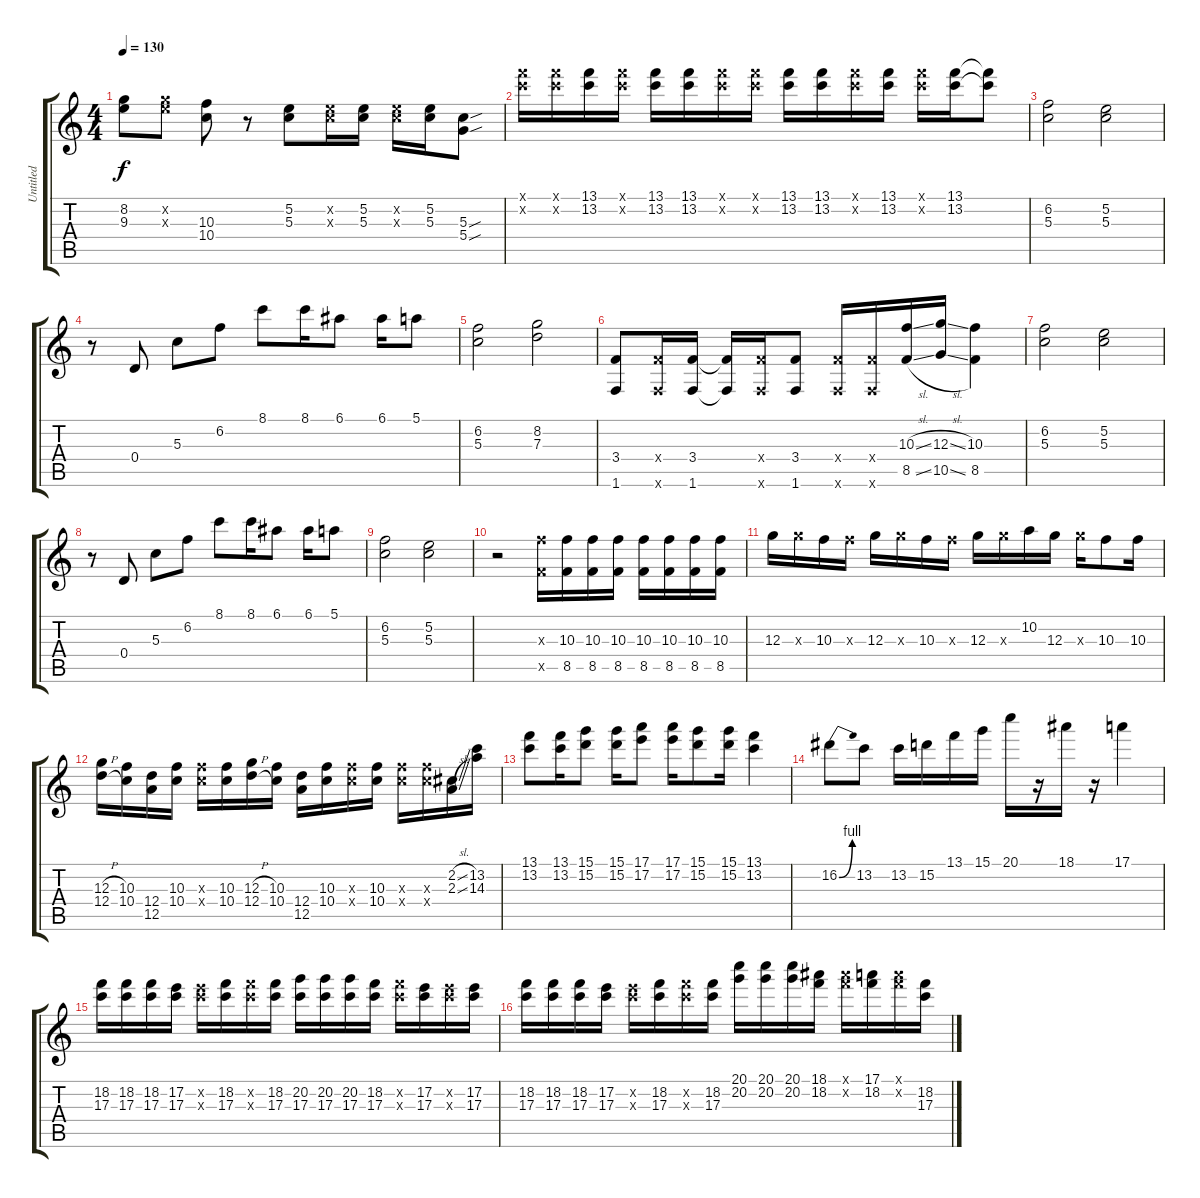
\track ("Untitled" "Untitled") {instrument acousticguitarnylon}
\staff {score tabs}
\tuning (E4 B3 G3 D3 A2 E2) {hide}
\ts (4 4)
\tempo 130
\clef g2
\ks c
(8.2 9.3).8{dy f} (8.2{x} 9.3{x}).8 (10.3 10.4).8 r.8 (5.2 5.3).8 (5.2{x} 5.3{x}).16 (5.2 5.3).16 (5.2{x} 5.3{x}).16 (5.2 5.3).16 (5.3{sou} 5.4{sou}).8 |
(13.1{x} 13.2{x}).16 (13.1{x} 13.2{x}).16 (13.1 13.2).16 (13.1{x} 13.2{x}).16 (13.1 13.2).16 (13.1 13.2).16 (13.1{x} 13.2{x}).16 (13.1{x} 13.2{x}).16 (13.1 13.2).16 (13.1 13.2).16 (13.1{x} 13.2{x}).16 (13.1 13.2).16 (13.1{x} 13.2{x}).16 (13.1 13.2).16 (13.1{t} 13.2{t}).8 |
(6.2 5.3).2 (5.2 5.3).2 |
r.8 0.4.8 5.3.8 6.2.8 8.1.8 8.1.16 6.1.8 6.1.16 5.1.8 |
(6.2 5.3).2 (8.2 7.3).2 |
(3.4 1.6).8 (3.4{x} 1.6{x}).16 (3.4 1.6).16 (3.4{t} 1.6{t}).16 (3.4{x} 1.6{x}).16 (3.4 1.6).8 (3.4{x} 1.6{x}).16 (3.4{x} 1.6{x}).16 (10.3{sl} 8.5{sl}).16 (12.3{sl} 10.5{sl}).16 (10.3 8.5).4 |
(6.2 5.3).2 (5.2 5.3).2 |
r.8 0.4.8 5.3.8 6.2.8 8.1.8 8.1.16 6.1.8 6.1.16 5.1.8 |
(6.2 5.3).2 (5.2 5.3).2 |
r.2 (10.3{x} 8.5{x}).16 (10.3 8.5).16 (10.3 8.5).16 (10.3 8.5).16 (10.3 8.5).16 (10.3 8.5).16 (10.3 8.5).16 (10.3 8.5).16 |
12.3.16 12.3{x}.16 10.3.16 10.3{x}.16 12.3.16 12.3{x}.16 10.3.16 10.3{x}.16 12.3.16 12.3{x}.16 10.2.16 12.3.16 12.3{x}.16 10.3.8 10.3.16 |
(12.3{h} 12.4{h}).16 (10.3 10.4).16 (12.4 12.5).16 (10.3 10.4).16 (10.3{x} 10.4{x}).16 (10.3 10.4).16 (12.3{h} 12.4{h}).16 (10.3 10.4).16 (12.4 12.5).16 (10.3 10.4).16 (10.3{x} 10.4{x}).16 (10.3 10.4).16 (10.3{x} 10.4{x}).16 (10.3{x} 10.4{x}).16 (2.2{sl} 2.3{sl}).16 (13.2 14.3).16 |
(13.1 13.2).8 (13.1 13.2).16 (15.1 15.2).8 (15.1 15.2).16 (17.1 17.2).8 (17.1 17.2).16 (15.1 15.2).8 (15.1 15.2).16 (13.1 13.2).4 |
16.2{be (bend 0 0 60 4)}.8 13.2.8 13.2.16 15.2.16 13.1.16 15.1.16 20.1.16 r.16 18.1.16 r.16 17.1.4 |
(18.2 17.3).16 (18.2 17.3).16 (18.2 17.3).16 (17.2 17.3).16 (17.2{x} 17.3{x}).16 (18.2 17.3).16 (18.2{x} 17.3{x}).16 (18.2 17.3).16 (20.2 17.3).16 (20.2 17.3).16 (20.2 17.3).16 (18.2 17.3).16 (18.2{x} 17.3{x}).16 (17.2 17.3).16 (17.2{x} 17.3{x}).16 (17.2 17.3).16 |
(18.2 17.3).16 (18.2 17.3).16 (18.2 17.3).16 (17.2 17.3).16 (17.2{x} 17.3{x}).16 (18.2 17.3).16 (18.2{x} 17.3{x}).16 (18.2 17.3).16 (20.1 20.2).16 (20.1 20.2).16 (20.1 20.2).16 (18.1 18.2).16 (18.1{x} 18.2{x}).16 (17.1 18.2).16 (17.1{x} 18.2{x}).16 (18.2 17.3).16
